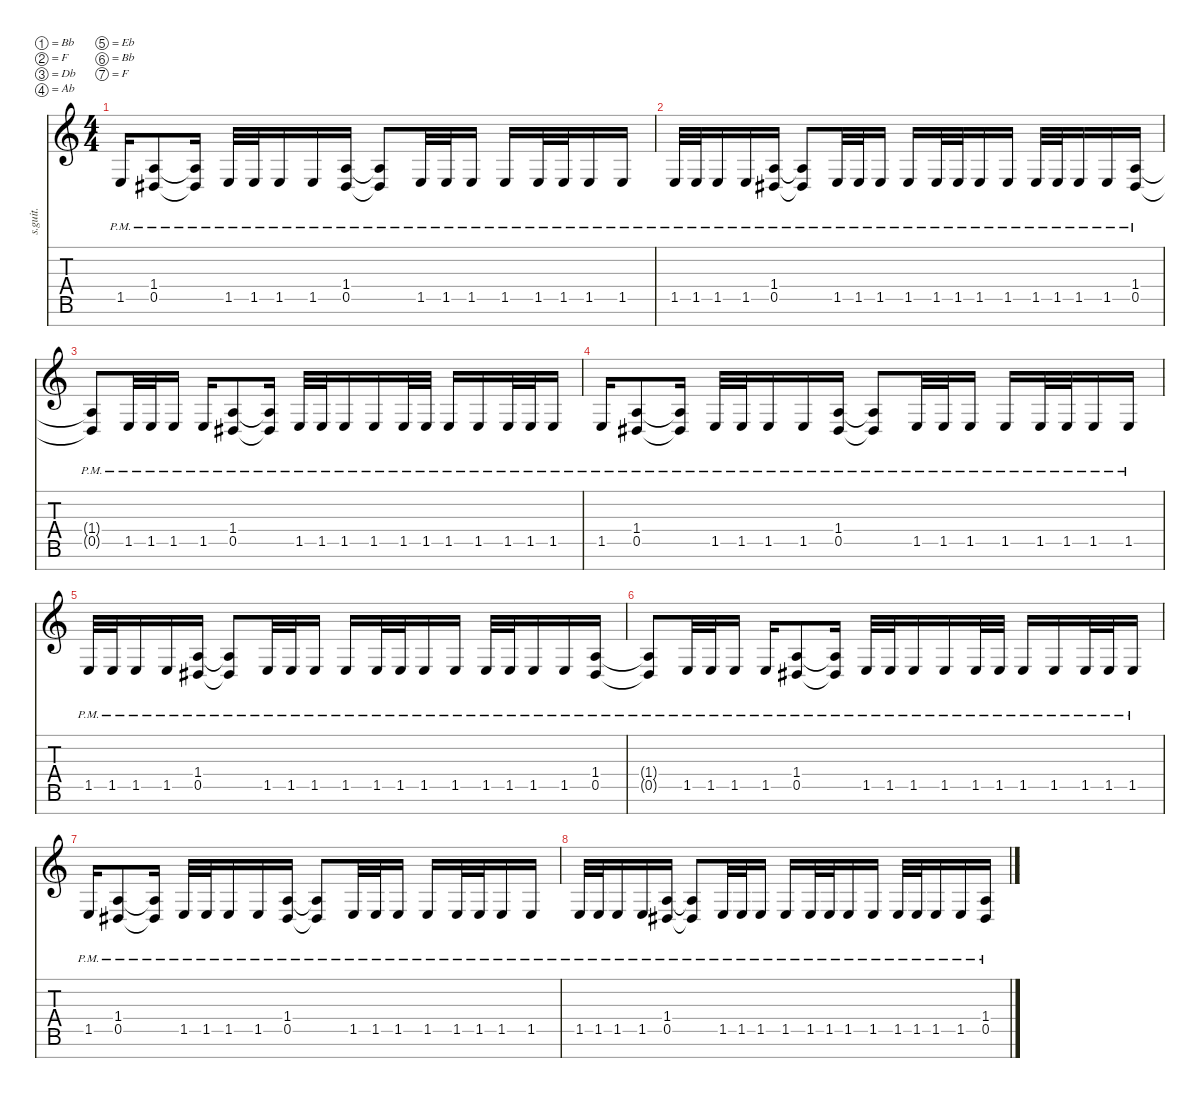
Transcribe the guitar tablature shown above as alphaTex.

\defaultSystemsLayout 4
\hideDynamics
\bracketExtendMode nobrackets
\track ("Marten Hagstrom (Guitar 2)" "s.guit.") {instrument distortionguitar}
\staff {score tabs}
\tuning (Bb3 F3 Db3 Ab2 Eb2 Bb1 F1)
\ts (4 4)
\tempo (115 hide)
\clef g2
\ks c
1.5{pm}.16{lyrics (0 "") lyrics (1 "") lyrics (2 "") lyrics (3 "") lyrics (4 "") dy f} (1.4{pm} 0.5{pm acc #}).8{lyrics (0 "") lyrics (1 "") lyrics (2 "") lyrics (3 "") lyrics (4 "") dy mf} (1.4{pm t} 0.5{pm t acc #}).16{lyrics (0 "") lyrics (1 "") lyrics (2 "") lyrics (3 "") lyrics (4 "") dy f} 1.5{pm}.32{lyrics (0 "") lyrics (1 "") lyrics (2 "") lyrics (3 "") lyrics (4 "")} 1.5{pm}.32{lyrics (0 "") lyrics (1 "") lyrics (2 "") lyrics (3 "") lyrics (4 "")} 1.5{pm}.16{lyrics (0 "") lyrics (1 "") lyrics (2 "") lyrics (3 "") lyrics (4 "")} 1.5{pm}.16{lyrics (0 "") lyrics (1 "") lyrics (2 "") lyrics (3 "") lyrics (4 "")} (1.4{pm} 0.5{pm acc #}).16{lyrics (0 "") lyrics (1 "") lyrics (2 "") lyrics (3 "") lyrics (4 "") dy mf} (1.4{pm t} 0.5{pm t acc #}).8{lyrics (0 "") lyrics (1 "") lyrics (2 "") lyrics (3 "") lyrics (4 "") dy f} 1.5{pm}.32{lyrics (0 "") lyrics (1 "") lyrics (2 "") lyrics (3 "") lyrics (4 "")} 1.5{pm}.32{lyrics (0 "") lyrics (1 "") lyrics (2 "") lyrics (3 "") lyrics (4 "")} 1.5{pm}.16{lyrics (0 "") lyrics (1 "") lyrics (2 "") lyrics (3 "") lyrics (4 "")} 1.5{pm}.16{lyrics (0 "") lyrics (1 "") lyrics (2 "") lyrics (3 "") lyrics (4 "")} 1.5{pm}.32{lyrics (0 "") lyrics (1 "") lyrics (2 "") lyrics (3 "") lyrics (4 "")} 1.5{pm}.32{lyrics (0 "") lyrics (1 "") lyrics (2 "") lyrics (3 "") lyrics (4 "")} 1.5{pm}.16{lyrics (0 "") lyrics (1 "") lyrics (2 "") lyrics (3 "") lyrics (4 "")} 1.5{pm}.16{lyrics (0 "") lyrics (1 "") lyrics (2 "") lyrics (3 "") lyrics (4 "")} |
1.5{pm}.32{lyrics (0 "") lyrics (1 "") lyrics (2 "") lyrics (3 "") lyrics (4 "")} 1.5{pm}.32{lyrics (0 "") lyrics (1 "") lyrics (2 "") lyrics (3 "") lyrics (4 "")} 1.5{pm}.16{lyrics (0 "") lyrics (1 "") lyrics (2 "") lyrics (3 "") lyrics (4 "")} 1.5{pm}.16{lyrics (0 "") lyrics (1 "") lyrics (2 "") lyrics (3 "") lyrics (4 "")} (1.4{pm} 0.5{pm acc #}).16{lyrics (0 "") lyrics (1 "") lyrics (2 "") lyrics (3 "") lyrics (4 "") dy mf} (1.4{pm t} 0.5{pm t acc #}).8{lyrics (0 "") lyrics (1 "") lyrics (2 "") lyrics (3 "") lyrics (4 "") dy f} 1.5{pm}.32{lyrics (0 "") lyrics (1 "") lyrics (2 "") lyrics (3 "") lyrics (4 "")} 1.5{pm}.32{lyrics (0 "") lyrics (1 "") lyrics (2 "") lyrics (3 "") lyrics (4 "")} 1.5{pm}.16{lyrics (0 "") lyrics (1 "") lyrics (2 "") lyrics (3 "") lyrics (4 "")} 1.5{pm}.16{lyrics (0 "") lyrics (1 "") lyrics (2 "") lyrics (3 "") lyrics (4 "")} 1.5{pm}.32{lyrics (0 "") lyrics (1 "") lyrics (2 "") lyrics (3 "") lyrics (4 "")} 1.5{pm}.32{lyrics (0 "") lyrics (1 "") lyrics (2 "") lyrics (3 "") lyrics (4 "")} 1.5{pm}.16{lyrics (0 "") lyrics (1 "") lyrics (2 "") lyrics (3 "") lyrics (4 "")} 1.5{pm}.16{lyrics (0 "") lyrics (1 "") lyrics (2 "") lyrics (3 "") lyrics (4 "")} 1.5{pm}.32{lyrics (0 "") lyrics (1 "") lyrics (2 "") lyrics (3 "") lyrics (4 "")} 1.5{pm}.32{lyrics (0 "") lyrics (1 "") lyrics (2 "") lyrics (3 "") lyrics (4 "")} 1.5{pm}.16{lyrics (0 "") lyrics (1 "") lyrics (2 "") lyrics (3 "") lyrics (4 "")} 1.5{pm}.16{lyrics (0 "") lyrics (1 "") lyrics (2 "") lyrics (3 "") lyrics (4 "")} (1.4{pm} 0.5{pm acc #}).16{lyrics (0 "") lyrics (1 "") lyrics (2 "") lyrics (3 "") lyrics (4 "") dy mf} |
(1.4{pm t} 0.5{pm t acc #}).8{lyrics (0 "") lyrics (1 "") lyrics (2 "") lyrics (3 "") lyrics (4 "") dy f} 1.5{pm}.32{lyrics (0 "") lyrics (1 "") lyrics (2 "") lyrics (3 "") lyrics (4 "")} 1.5{pm}.32{lyrics (0 "") lyrics (1 "") lyrics (2 "") lyrics (3 "") lyrics (4 "")} 1.5{pm}.16{lyrics (0 "") lyrics (1 "") lyrics (2 "") lyrics (3 "") lyrics (4 "")} 1.5{pm}.16{lyrics (0 "") lyrics (1 "") lyrics (2 "") lyrics (3 "") lyrics (4 "")} (1.4{pm} 0.5{pm acc #}).8{lyrics (0 "") lyrics (1 "") lyrics (2 "") lyrics (3 "") lyrics (4 "") dy mf} (1.4{pm t} 0.5{pm t acc #}).16{lyrics (0 "") lyrics (1 "") lyrics (2 "") lyrics (3 "") lyrics (4 "") dy f} 1.5{pm}.32{lyrics (0 "") lyrics (1 "") lyrics (2 "") lyrics (3 "") lyrics (4 "")} 1.5{pm}.32{lyrics (0 "") lyrics (1 "") lyrics (2 "") lyrics (3 "") lyrics (4 "")} 1.5{pm}.16{lyrics (0 "") lyrics (1 "") lyrics (2 "") lyrics (3 "") lyrics (4 "")} 1.5{pm}.16{lyrics (0 "") lyrics (1 "") lyrics (2 "") lyrics (3 "") lyrics (4 "")} 1.5{pm}.32{lyrics (0 "") lyrics (1 "") lyrics (2 "") lyrics (3 "") lyrics (4 "")} 1.5{pm}.32{lyrics (0 "") lyrics (1 "") lyrics (2 "") lyrics (3 "") lyrics (4 "")} 1.5{pm}.16{lyrics (0 "") lyrics (1 "") lyrics (2 "") lyrics (3 "") lyrics (4 "")} 1.5{pm}.16{lyrics (0 "") lyrics (1 "") lyrics (2 "") lyrics (3 "") lyrics (4 "")} 1.5{pm}.32{lyrics (0 "") lyrics (1 "") lyrics (2 "") lyrics (3 "") lyrics (4 "")} 1.5{pm}.32{lyrics (0 "") lyrics (1 "") lyrics (2 "") lyrics (3 "") lyrics (4 "")} 1.5{pm}.16{lyrics (0 "") lyrics (1 "") lyrics (2 "") lyrics (3 "") lyrics (4 "")} |
1.5{pm}.16{lyrics (0 "") lyrics (1 "") lyrics (2 "") lyrics (3 "") lyrics (4 "")} (1.4{pm} 0.5{pm acc #}).8{lyrics (0 "") lyrics (1 "") lyrics (2 "") lyrics (3 "") lyrics (4 "") dy mf} (1.4{pm t} 0.5{pm t acc #}).16{lyrics (0 "") lyrics (1 "") lyrics (2 "") lyrics (3 "") lyrics (4 "") dy f} 1.5{pm}.32{lyrics (0 "") lyrics (1 "") lyrics (2 "") lyrics (3 "") lyrics (4 "")} 1.5{pm}.32{lyrics (0 "") lyrics (1 "") lyrics (2 "") lyrics (3 "") lyrics (4 "")} 1.5{pm}.16{lyrics (0 "") lyrics (1 "") lyrics (2 "") lyrics (3 "") lyrics (4 "")} 1.5{pm}.16{lyrics (0 "") lyrics (1 "") lyrics (2 "") lyrics (3 "") lyrics (4 "")} (1.4{pm} 0.5{pm acc #}).16{lyrics (0 "") lyrics (1 "") lyrics (2 "") lyrics (3 "") lyrics (4 "") dy mf} (1.4{pm t} 0.5{pm t acc #}).8{lyrics (0 "") lyrics (1 "") lyrics (2 "") lyrics (3 "") lyrics (4 "") dy f} 1.5{pm}.32{lyrics (0 "") lyrics (1 "") lyrics (2 "") lyrics (3 "") lyrics (4 "")} 1.5{pm}.32{lyrics (0 "") lyrics (1 "") lyrics (2 "") lyrics (3 "") lyrics (4 "")} 1.5{pm}.16{lyrics (0 "") lyrics (1 "") lyrics (2 "") lyrics (3 "") lyrics (4 "")} 1.5{pm}.16{lyrics (0 "") lyrics (1 "") lyrics (2 "") lyrics (3 "") lyrics (4 "")} 1.5{pm}.32{lyrics (0 "") lyrics (1 "") lyrics (2 "") lyrics (3 "") lyrics (4 "")} 1.5{pm}.32{lyrics (0 "") lyrics (1 "") lyrics (2 "") lyrics (3 "") lyrics (4 "")} 1.5{pm}.16{lyrics (0 "") lyrics (1 "") lyrics (2 "") lyrics (3 "") lyrics (4 "")} 1.5{pm}.16{lyrics (0 "") lyrics (1 "") lyrics (2 "") lyrics (3 "") lyrics (4 "")} |
1.5{pm}.32{lyrics (0 "") lyrics (1 "") lyrics (2 "") lyrics (3 "") lyrics (4 "")} 1.5{pm}.32{lyrics (0 "") lyrics (1 "") lyrics (2 "") lyrics (3 "") lyrics (4 "")} 1.5{pm}.16{lyrics (0 "") lyrics (1 "") lyrics (2 "") lyrics (3 "") lyrics (4 "")} 1.5{pm}.16{lyrics (0 "") lyrics (1 "") lyrics (2 "") lyrics (3 "") lyrics (4 "")} (1.4{pm} 0.5{pm acc #}).16{lyrics (0 "") lyrics (1 "") lyrics (2 "") lyrics (3 "") lyrics (4 "") dy mf} (1.4{pm t} 0.5{pm t acc #}).8{lyrics (0 "") lyrics (1 "") lyrics (2 "") lyrics (3 "") lyrics (4 "") dy f} 1.5{pm}.32{lyrics (0 "") lyrics (1 "") lyrics (2 "") lyrics (3 "") lyrics (4 "")} 1.5{pm}.32{lyrics (0 "") lyrics (1 "") lyrics (2 "") lyrics (3 "") lyrics (4 "")} 1.5{pm}.16{lyrics (0 "") lyrics (1 "") lyrics (2 "") lyrics (3 "") lyrics (4 "")} 1.5{pm}.16{lyrics (0 "") lyrics (1 "") lyrics (2 "") lyrics (3 "") lyrics (4 "")} 1.5{pm}.32{lyrics (0 "") lyrics (1 "") lyrics (2 "") lyrics (3 "") lyrics (4 "")} 1.5{pm}.32{lyrics (0 "") lyrics (1 "") lyrics (2 "") lyrics (3 "") lyrics (4 "")} 1.5{pm}.16{lyrics (0 "") lyrics (1 "") lyrics (2 "") lyrics (3 "") lyrics (4 "")} 1.5{pm}.16{lyrics (0 "") lyrics (1 "") lyrics (2 "") lyrics (3 "") lyrics (4 "")} 1.5{pm}.32{lyrics (0 "") lyrics (1 "") lyrics (2 "") lyrics (3 "") lyrics (4 "")} 1.5{pm}.32{lyrics (0 "") lyrics (1 "") lyrics (2 "") lyrics (3 "") lyrics (4 "")} 1.5{pm}.16{lyrics (0 "") lyrics (1 "") lyrics (2 "") lyrics (3 "") lyrics (4 "")} 1.5{pm}.16{lyrics (0 "") lyrics (1 "") lyrics (2 "") lyrics (3 "") lyrics (4 "")} (1.4{pm} 0.5{pm acc #}).16{lyrics (0 "") lyrics (1 "") lyrics (2 "") lyrics (3 "") lyrics (4 "") dy mf} |
(1.4{pm t} 0.5{pm t acc #}).8{lyrics (0 "") lyrics (1 "") lyrics (2 "") lyrics (3 "") lyrics (4 "") dy f} 1.5{pm}.32{lyrics (0 "") lyrics (1 "") lyrics (2 "") lyrics (3 "") lyrics (4 "")} 1.5{pm}.32{lyrics (0 "") lyrics (1 "") lyrics (2 "") lyrics (3 "") lyrics (4 "")} 1.5{pm}.16{lyrics (0 "") lyrics (1 "") lyrics (2 "") lyrics (3 "") lyrics (4 "")} 1.5{pm}.16{lyrics (0 "") lyrics (1 "") lyrics (2 "") lyrics (3 "") lyrics (4 "")} (1.4{pm} 0.5{pm acc #}).8{lyrics (0 "") lyrics (1 "") lyrics (2 "") lyrics (3 "") lyrics (4 "") dy mf} (1.4{pm t} 0.5{pm t acc #}).16{lyrics (0 "") lyrics (1 "") lyrics (2 "") lyrics (3 "") lyrics (4 "") dy f} 1.5{pm}.32{lyrics (0 "") lyrics (1 "") lyrics (2 "") lyrics (3 "") lyrics (4 "")} 1.5{pm}.32{lyrics (0 "") lyrics (1 "") lyrics (2 "") lyrics (3 "") lyrics (4 "")} 1.5{pm}.16{lyrics (0 "") lyrics (1 "") lyrics (2 "") lyrics (3 "") lyrics (4 "")} 1.5{pm}.16{lyrics (0 "") lyrics (1 "") lyrics (2 "") lyrics (3 "") lyrics (4 "")} 1.5{pm}.32{lyrics (0 "") lyrics (1 "") lyrics (2 "") lyrics (3 "") lyrics (4 "")} 1.5{pm}.32{lyrics (0 "") lyrics (1 "") lyrics (2 "") lyrics (3 "") lyrics (4 "")} 1.5{pm}.16{lyrics (0 "") lyrics (1 "") lyrics (2 "") lyrics (3 "") lyrics (4 "")} 1.5{pm}.16{lyrics (0 "") lyrics (1 "") lyrics (2 "") lyrics (3 "") lyrics (4 "")} 1.5{pm}.32{lyrics (0 "") lyrics (1 "") lyrics (2 "") lyrics (3 "") lyrics (4 "")} 1.5{pm}.32{lyrics (0 "") lyrics (1 "") lyrics (2 "") lyrics (3 "") lyrics (4 "")} 1.5{pm}.16{lyrics (0 "") lyrics (1 "") lyrics (2 "") lyrics (3 "") lyrics (4 "")} |
1.5{pm}.16{lyrics (0 "") lyrics (1 "") lyrics (2 "") lyrics (3 "") lyrics (4 "")} (1.4{pm} 0.5{pm acc #}).8{lyrics (0 "") lyrics (1 "") lyrics (2 "") lyrics (3 "") lyrics (4 "") dy mf} (1.4{pm t} 0.5{pm t acc #}).16{lyrics (0 "") lyrics (1 "") lyrics (2 "") lyrics (3 "") lyrics (4 "") dy f} 1.5{pm}.32{lyrics (0 "") lyrics (1 "") lyrics (2 "") lyrics (3 "") lyrics (4 "")} 1.5{pm}.32{lyrics (0 "") lyrics (1 "") lyrics (2 "") lyrics (3 "") lyrics (4 "")} 1.5{pm}.16{lyrics (0 "") lyrics (1 "") lyrics (2 "") lyrics (3 "") lyrics (4 "")} 1.5{pm}.16{lyrics (0 "") lyrics (1 "") lyrics (2 "") lyrics (3 "") lyrics (4 "")} (1.4{pm} 0.5{pm acc #}).16{lyrics (0 "") lyrics (1 "") lyrics (2 "") lyrics (3 "") lyrics (4 "") dy mf} (1.4{pm t} 0.5{pm t acc #}).8{lyrics (0 "") lyrics (1 "") lyrics (2 "") lyrics (3 "") lyrics (4 "") dy f} 1.5{pm}.32{lyrics (0 "") lyrics (1 "") lyrics (2 "") lyrics (3 "") lyrics (4 "")} 1.5{pm}.32{lyrics (0 "") lyrics (1 "") lyrics (2 "") lyrics (3 "") lyrics (4 "")} 1.5{pm}.16{lyrics (0 "") lyrics (1 "") lyrics (2 "") lyrics (3 "") lyrics (4 "")} 1.5{pm}.16{lyrics (0 "") lyrics (1 "") lyrics (2 "") lyrics (3 "") lyrics (4 "")} 1.5{pm}.32{lyrics (0 "") lyrics (1 "") lyrics (2 "") lyrics (3 "") lyrics (4 "")} 1.5{pm}.32{lyrics (0 "") lyrics (1 "") lyrics (2 "") lyrics (3 "") lyrics (4 "")} 1.5{pm}.16{lyrics (0 "") lyrics (1 "") lyrics (2 "") lyrics (3 "") lyrics (4 "")} 1.5{pm}.16{lyrics (0 "") lyrics (1 "") lyrics (2 "") lyrics (3 "") lyrics (4 "")} |
1.5{pm}.32{lyrics (0 "") lyrics (1 "") lyrics (2 "") lyrics (3 "") lyrics (4 "")} 1.5{pm}.32{lyrics (0 "") lyrics (1 "") lyrics (2 "") lyrics (3 "") lyrics (4 "")} 1.5{pm}.16{lyrics (0 "") lyrics (1 "") lyrics (2 "") lyrics (3 "") lyrics (4 "")} 1.5{pm}.16{lyrics (0 "") lyrics (1 "") lyrics (2 "") lyrics (3 "") lyrics (4 "")} (1.4{pm} 0.5{pm acc #}).16{lyrics (0 "") lyrics (1 "") lyrics (2 "") lyrics (3 "") lyrics (4 "") dy mf} (1.4{pm t} 0.5{pm t acc #}).8{lyrics (0 "") lyrics (1 "") lyrics (2 "") lyrics (3 "") lyrics (4 "") dy f} 1.5{pm}.32{lyrics (0 "") lyrics (1 "") lyrics (2 "") lyrics (3 "") lyrics (4 "")} 1.5{pm}.32{lyrics (0 "") lyrics (1 "") lyrics (2 "") lyrics (3 "") lyrics (4 "")} 1.5{pm}.16{lyrics (0 "") lyrics (1 "") lyrics (2 "") lyrics (3 "") lyrics (4 "")} 1.5{pm}.16{lyrics (0 "") lyrics (1 "") lyrics (2 "") lyrics (3 "") lyrics (4 "")} 1.5{pm}.32{lyrics (0 "") lyrics (1 "") lyrics (2 "") lyrics (3 "") lyrics (4 "")} 1.5{pm}.32{lyrics (0 "") lyrics (1 "") lyrics (2 "") lyrics (3 "") lyrics (4 "")} 1.5{pm}.16{lyrics (0 "") lyrics (1 "") lyrics (2 "") lyrics (3 "") lyrics (4 "")} 1.5{pm}.16{lyrics (0 "") lyrics (1 "") lyrics (2 "") lyrics (3 "") lyrics (4 "")} 1.5{pm}.32{lyrics (0 "") lyrics (1 "") lyrics (2 "") lyrics (3 "") lyrics (4 "")} 1.5{pm}.32{lyrics (0 "") lyrics (1 "") lyrics (2 "") lyrics (3 "") lyrics (4 "")} 1.5{pm}.16{lyrics (0 "") lyrics (1 "") lyrics (2 "") lyrics (3 "") lyrics (4 "")} 1.5{pm}.16{lyrics (0 "") lyrics (1 "") lyrics (2 "") lyrics (3 "") lyrics (4 "")} (1.4{pm} 0.5{pm acc #}).16{lyrics (0 "") lyrics (1 "") lyrics (2 "") lyrics (3 "") lyrics (4 "") dy mf}
